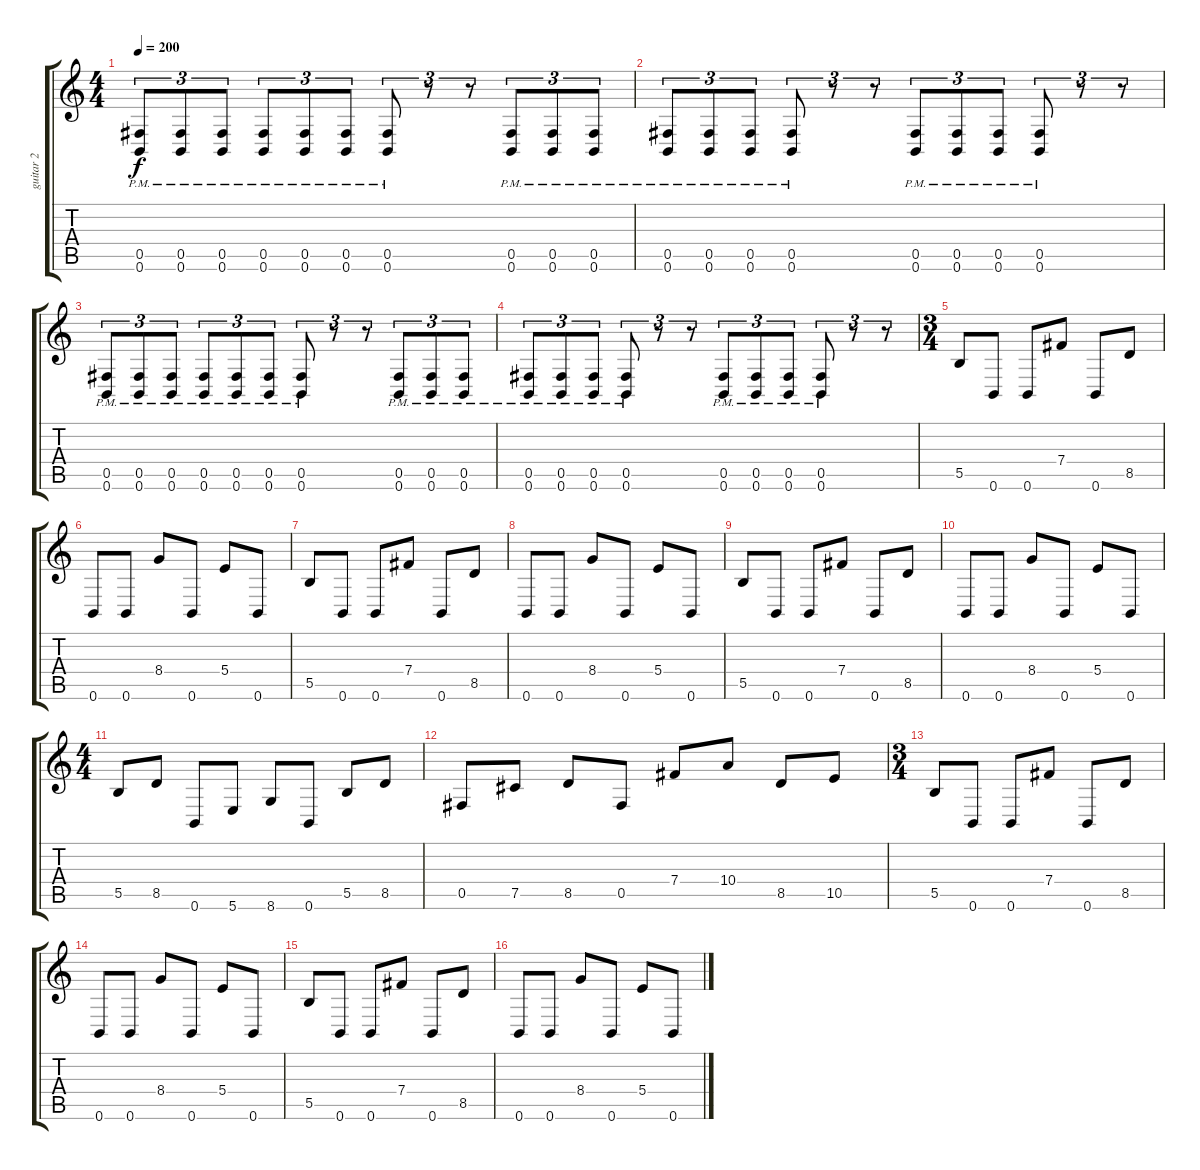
\track ("guitar 2" "guitar 2") {instrument overdrivenguitar}
\staff {score tabs}
\tuning (Db4 Ab3 E3 B2 Gb2 B1) {hide}
\ts (4 4)
\tempo 200
\clef g2
\ks c
(0.5{pm} 0.6{pm}).8{tu (3 2) dy f} (0.5{pm} 0.6{pm}).8{tu (3 2)} (0.5{pm} 0.6{pm}).8{tu (3 2)} (0.5{pm} 0.6{pm}).8{tu (3 2)} (0.5{pm} 0.6{pm}).8{tu (3 2)} (0.5{pm} 0.6{pm}).8{tu (3 2)} (0.5{pm} 0.6{pm}).8{tu (3 2)} r.8{tu (3 2)} r.8{tu (3 2)} (0.5{pm} 0.6{pm}).8{tu (3 2)} (0.5{pm} 0.6{pm}).8{tu (3 2)} (0.5{pm} 0.6{pm}).8{tu (3 2)} |
(0.5{pm} 0.6{pm}).8{tu (3 2)} (0.5{pm} 0.6{pm}).8{tu (3 2)} (0.5{pm} 0.6{pm}).8{tu (3 2)} (0.5{pm} 0.6{pm}).8{tu (3 2)} r.8{tu (3 2)} r.8{tu (3 2)} (0.5{pm} 0.6{pm}).8{tu (3 2)} (0.5{pm} 0.6{pm}).8{tu (3 2)} (0.5{pm} 0.6{pm}).8{tu (3 2)} (0.5{pm} 0.6{pm}).8{tu (3 2)} r.8{tu (3 2)} r.8{tu (3 2)} |
(0.5{pm} 0.6{pm}).8{tu (3 2)} (0.5{pm} 0.6{pm}).8{tu (3 2)} (0.5{pm} 0.6{pm}).8{tu (3 2)} (0.5{pm} 0.6{pm}).8{tu (3 2)} (0.5{pm} 0.6{pm}).8{tu (3 2)} (0.5{pm} 0.6{pm}).8{tu (3 2)} (0.5{pm} 0.6{pm}).8{tu (3 2)} r.8{tu (3 2)} r.8{tu (3 2)} (0.5{pm} 0.6{pm}).8{tu (3 2)} (0.5{pm} 0.6{pm}).8{tu (3 2)} (0.5{pm} 0.6{pm}).8{tu (3 2)} |
(0.5{pm} 0.6{pm}).8{tu (3 2)} (0.5{pm} 0.6{pm}).8{tu (3 2)} (0.5{pm} 0.6{pm}).8{tu (3 2)} (0.5{pm} 0.6{pm}).8{tu (3 2)} r.8{tu (3 2)} r.8{tu (3 2)} (0.5{pm} 0.6{pm}).8{tu (3 2)} (0.5{pm} 0.6{pm}).8{tu (3 2)} (0.5{pm} 0.6{pm}).8{tu (3 2)} (0.5{pm} 0.6{pm}).8{tu (3 2)} r.8{tu (3 2)} r.8{tu (3 2)} |
\ts (3 4)
5.5.8 0.6.8 0.6.8 7.4.8 0.6.8 8.5.8 |
0.6.8 0.6.8 8.4.8 0.6.8 5.4.8 0.6.8 |
5.5.8 0.6.8 0.6.8 7.4.8 0.6.8 8.5.8 |
0.6.8 0.6.8 8.4.8 0.6.8 5.4.8 0.6.8 |
5.5.8 0.6.8 0.6.8 7.4.8 0.6.8 8.5.8 |
0.6.8 0.6.8 8.4.8 0.6.8 5.4.8 0.6.8 |
\ts (4 4)
5.5.8 8.5.8 0.6.8 5.6.8 8.6.8 0.6.8 5.5.8 8.5.8 |
0.5.8 7.5.8 8.5.8 0.5.8 7.4.8 10.4.8 8.5.8 10.5.8 |
\ts (3 4)
5.5.8 0.6.8 0.6.8 7.4.8 0.6.8 8.5.8 |
0.6.8 0.6.8 8.4.8 0.6.8 5.4.8 0.6.8 |
5.5.8 0.6.8 0.6.8 7.4.8 0.6.8 8.5.8 |
0.6.8 0.6.8 8.4.8 0.6.8 5.4.8 0.6.8
